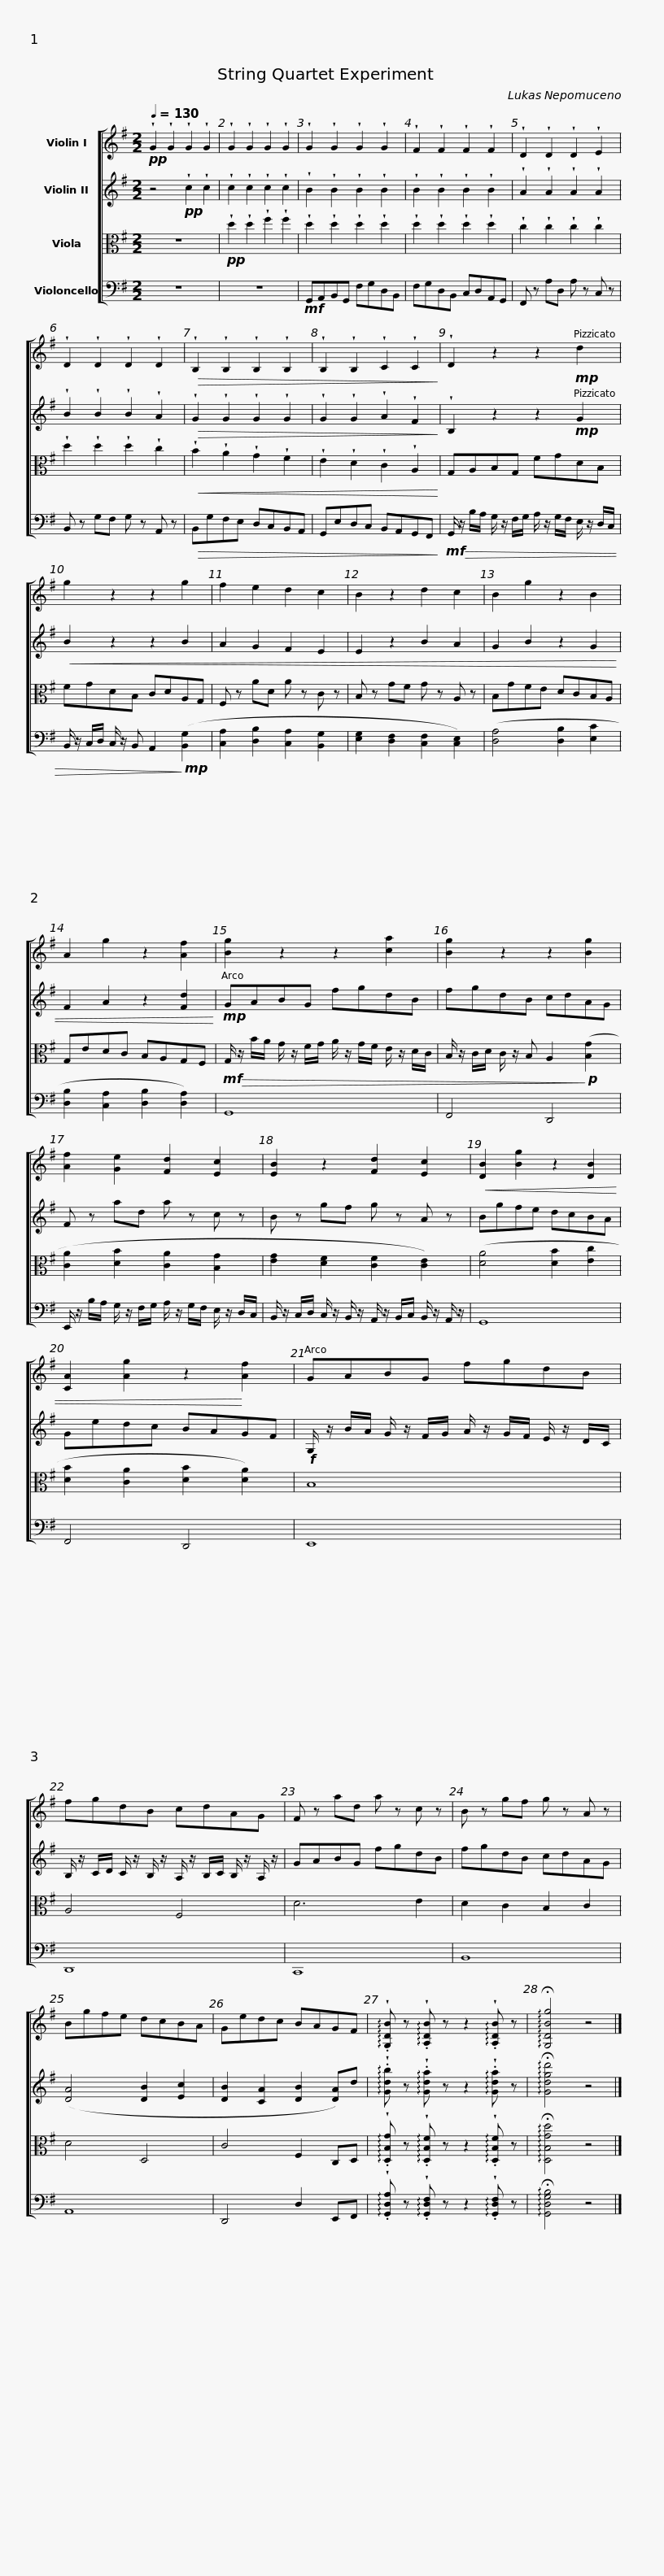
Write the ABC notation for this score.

X:1
%%score [ 1 2 3 4 ]
L:1/8
Q:1/4=130
M:2/2
I:linebreak $
K:G
V:1 treble
V:2 treble
V:3 alto
V:4 bass
V:1
!pp! !wedge!G2 !wedge!G2 !wedge!G2 !wedge!G2 | !wedge!G2 !wedge!G2 !wedge!G2 !wedge!G2 | !wedge!G2 !wedge!G2 !wedge!G2 !wedge!G2 | !wedge!F2 !wedge!F2 !wedge!F2 !wedge!F2 | !wedge!D2 !wedge!D2 !wedge!D2 !wedge!E2 |$ %5
 !wedge!D2 !wedge!D2 !wedge!D2 !wedge!D2 |!>(! !wedge!B,2 !wedge!B,2 !wedge!B,2 !wedge!B,2 | !wedge!B,2 !wedge!B,2 !wedge!C2 !wedge!C2!>)! | !wedge!D2 z2 z2!mp! d2 |$ g2 z2 z2 g2 | %10
 f2 e2 d2 c2 | B2 z2 d2 c2 | B2 g2 z2 B2 | A2 g2 z2 [Af]2 |$ [Bg]2 z2 z2 [ca]2 | %15
 [Bg]2 z2 z2 [Bg]2 | [Af]2 [Ge]2 [Fd]2 [Ec]2 |$ [EB]2 z2 [Fd]2 [Ec]2 |!<(! [DB]2 [Bg]2 z2 [DB]2 | [CA]2 [Ag]2 z2!<)! [Af]2 |$ %20
 GABG fgdB | fgdB cdAG | F z ad a z c z |$ B z gf g z A z | Bgfe dcBA | %25
 Gedc BAGF | !arpeggio!!wedge!.[G,DB] z !arpeggio!!wedge!.[A,DB] z z2 !arpeggio!!wedge!.[A,DB] z | !arpeggio!!fermata![G,DBg]4 z4 |] %28
V:2
 z4!pp! !wedge!c2 !wedge!c2 | !wedge!c2 !wedge!c2 !wedge!c2 !wedge!c2 | !wedge!B2 !wedge!B2 !wedge!B2 !wedge!B2 | !wedge!B2 !wedge!B2 !wedge!B2 !wedge!B2 | !wedge!A2 !wedge!A2 !wedge!A2 !wedge!A2 |$ %5
 !wedge!B2 !wedge!B2 !wedge!B2 !wedge!A2 |!>(! !wedge!G2 !wedge!G2 !wedge!G2 !wedge!G2 | !wedge!G2 !wedge!G2 !wedge!A2 !wedge!F2!>)! | !wedge!B,2 z2 z2!mp! G2 |$!<(! B2 z2 z2 B2 | %10
 A2 G2 F2 E2 | E2 z2 B2 A2 | G2 B2 z2 G2 | F2 A2 z2 [Fd]2!<)! |$!mp! GABG fgdB | %15
 fgdB cdAG | F z ad a z c z |$ B z gf g z A z | Bgfe dcBA | Gedc BAGF |$ %20
!f! G,/ z/ B/A/ G/ z/ F/G/ A/ z/ G/F/ E/ z/ D/C/ | B,/ z/ C/D/ C/ z/ B,/ z/ A,/ z/ B,/C/ B,/ z/ A,/ z/ | GABG fgdB |$ fgdB cdAG | ([DA]4 [DB]2 [Ec]2 | %25
 [DB]2 [CA]2 [DB]2 [DA])d | !arpeggio!!wedge!.[Gdb] z !arpeggio!!wedge!.[Gda] z z2 !arpeggio!!wedge!.[Gda] z | !arpeggio!!fermata![Gdgd']4 z4 |] %28
V:3
 z8 |!pp! !wedge!d2 !wedge!d2 !wedge!f2 !wedge!f2 | !wedge!d2 !wedge!d2 !wedge!d2 !wedge!d2 | !wedge!d2 !wedge!d2 !wedge!d2 !wedge!d2 | !wedge!c2 !wedge!c2 !wedge!c2 !wedge!c2 |$ %5
 !wedge!d2 !wedge!d2 !wedge!d2 !wedge!c2 |!<(! !wedge!B2 !wedge!A2 !wedge!G2 !wedge!F2 | !wedge!E2 !wedge!D2 !wedge!C2 !wedge!A,2!<)! | G,A,B,G, FGDB, |$ FGDB, CDA,G, | %10
 F, z AD A z C z | B, z GF G z A, z | B,GFE DCB,A, | G,EDC B,A,G,F, |$!mf!!>(! G,/ z/ B/A/ G/ z/ F/G/ A/ z/ G/F/ E/ z/ D/C/ | %15
 B,/ z/ C/D/ C/ z/ B, A,2!>)!!p! ([B,G]2 | [CA]2 [DB]2 [CA]2 [B,G]2 |$ [EG]2 [DF]2 [CF]2 [CE]2) | ([DA]4 [DB]2 [Ec]2 | [DB]2 [CA]2 [DB]2 [DA]2) |$ %20
 B,8 | A,4 F,4 | D6 E2 |$ D2 C2 B,2 C2 | D4 D,4 | %25
 C4 F,2 C,D, | !arpeggio!!wedge!.[D,B,G] z !arpeggio!!wedge!.[D,B,F] z z2 !arpeggio!!wedge!.[D,B,F] z | !arpeggio!!fermata![D,B,Gd]4 z4 |] %28
V:4
 z8 | z8 |!mf! G,,A,,B,,G,, F,G,D,B,, | F,G,D,B,, C,D,A,,G,, | F,, z A,D, A, z C, z |$ %5
 B,, z G,F, G, z A,, z |!>(! B,,G,F,E, D,C,B,,A,, | G,,E,D,C, B,,A,,G,,F,,!>)! |!mf!!>(! G,,/ z/ B,/A,/ G,/ z/ F,/G,/ A,/ z/ G,/F,/ E,/ z/ D,/C,/ |$ B,,/ z/ C,/D,/ C,/ z/ B,, A,,2!>)!!mp! ([B,,G,]2 | %10
 [C,A,]2 [D,B,]2 [C,A,]2 [B,,G,]2 | [E,G,]2 [D,F,]2 [C,F,]2 [C,E,]2) | ([D,A,]4 [D,B,]2 [E,C]2 | [D,B,]2 [C,A,]2 [D,B,]2 [D,A,]2) |$ G,,8 | %15
 F,,4 D,,4 | E,,/ z/ B,/A,/ G,/ z/ F,/G,/ A,/ z/ G,/F,/ E,/ z/ D,/C,/ |$ B,,/ z/ C,/D,/ C,/ z/ B,,/ z/ A,,/ z/ B,,/C,/ B,,/ z/ A,,/ z/ | G,,8 | F,,4 D,,4 |$ %20
 E,,8 | D,,8 | C,,8 |$ B,,8 | A,,8 | %25
 D,,4 D,2 E,,F,, | !arpeggio!!wedge!.[G,,D,A,] z !arpeggio!!wedge!.[G,,D,F,] z z2 !arpeggio!!wedge!.[G,,D,F,] z | !arpeggio!!fermata![G,,D,G,B,]4 z4 |] %28
